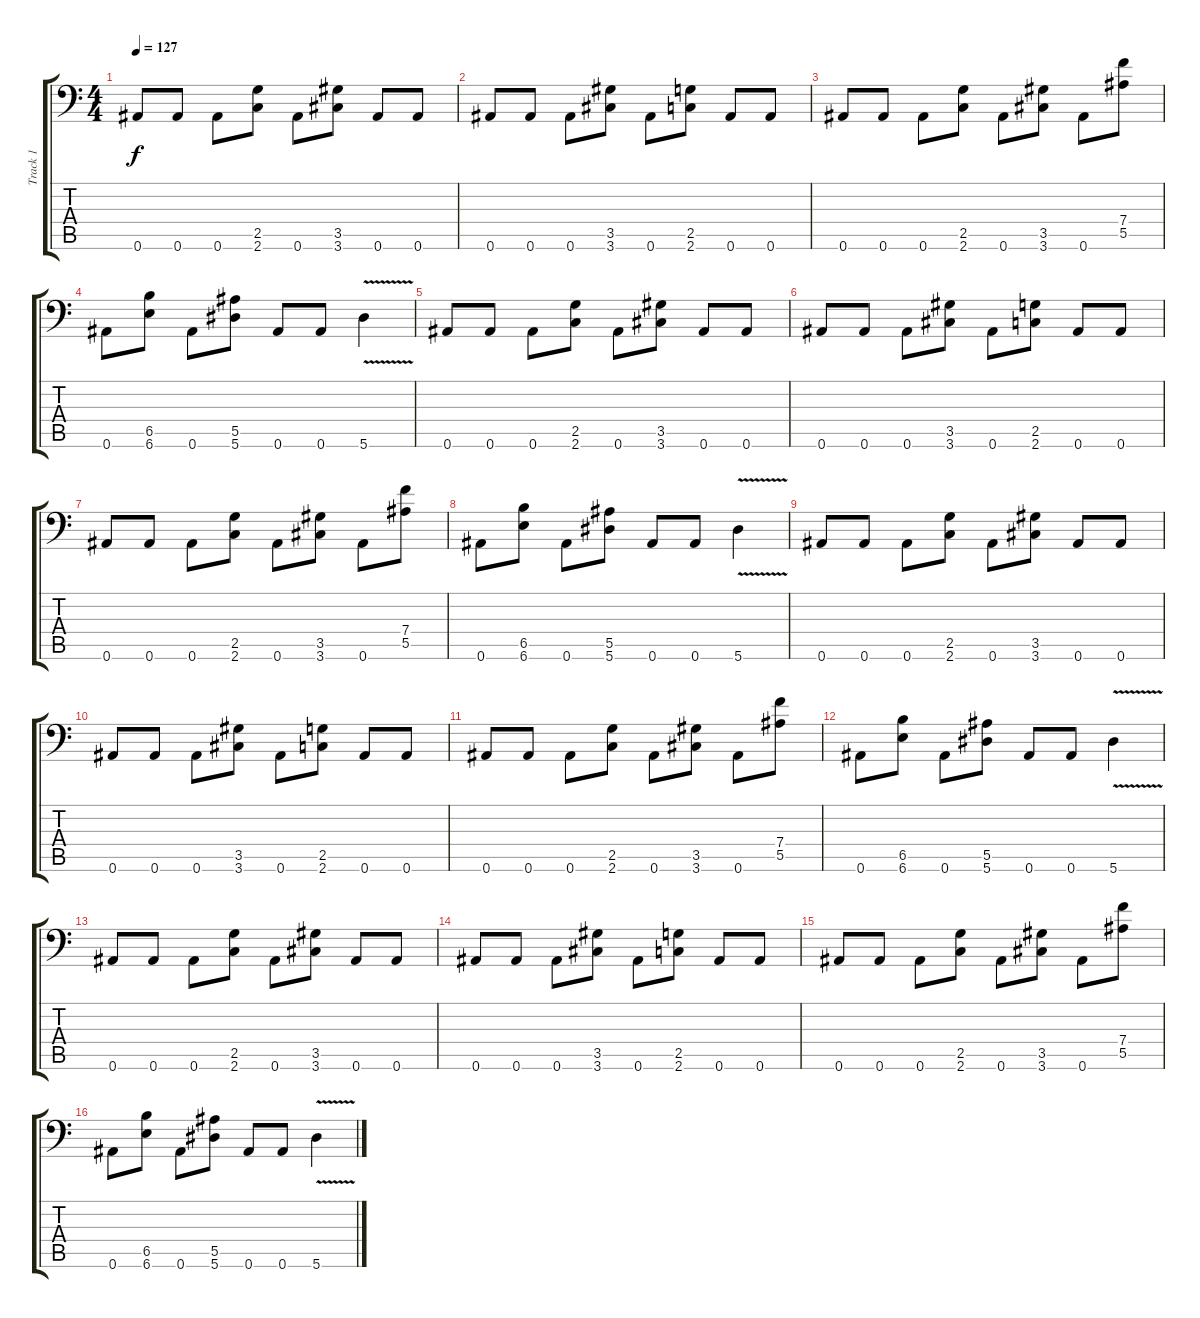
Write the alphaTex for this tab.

\track ("Track 1" "Track 1") {instrument distortionguitar}
\staff {score tabs}
\tuning (C4 G3 Eb3 Bb2 F2 Bb1) {hide}
\ts (4 4)
\tempo 127
\clef f4
\ks c
0.6.8{dy f} 0.6.8 0.6.8 (2.5 2.6).8 0.6.8 (3.5 3.6).8 0.6.8 0.6.8 |
0.6.8 0.6.8 0.6.8 (3.5 3.6).8 0.6.8 (2.5 2.6).8 0.6.8 0.6.8 |
0.6.8 0.6.8 0.6.8 (2.5 2.6).8 0.6.8 (3.5 3.6).8 0.6.8 (7.4 5.5).8 |
0.6.8 (6.5 6.6).8 0.6.8 (5.5 5.6).8 0.6.8 0.6.8 5.6{v}.4 |
0.6.8 0.6.8 0.6.8 (2.5 2.6).8 0.6.8 (3.5 3.6).8 0.6.8 0.6.8 |
0.6.8 0.6.8 0.6.8 (3.5 3.6).8 0.6.8 (2.5 2.6).8 0.6.8 0.6.8 |
0.6.8 0.6.8 0.6.8 (2.5 2.6).8 0.6.8 (3.5 3.6).8 0.6.8 (7.4 5.5).8 |
0.6.8 (6.5 6.6).8 0.6.8 (5.5 5.6).8 0.6.8 0.6.8 5.6{v}.4 |
0.6.8 0.6.8 0.6.8 (2.5 2.6).8 0.6.8 (3.5 3.6).8 0.6.8 0.6.8 |
0.6.8 0.6.8 0.6.8 (3.5 3.6).8 0.6.8 (2.5 2.6).8 0.6.8 0.6.8 |
0.6.8 0.6.8 0.6.8 (2.5 2.6).8 0.6.8 (3.5 3.6).8 0.6.8 (7.4 5.5).8 |
0.6.8 (6.5 6.6).8 0.6.8 (5.5 5.6).8 0.6.8 0.6.8 5.6{v}.4 |
0.6.8 0.6.8 0.6.8 (2.5 2.6).8 0.6.8 (3.5 3.6).8 0.6.8 0.6.8 |
0.6.8 0.6.8 0.6.8 (3.5 3.6).8 0.6.8 (2.5 2.6).8 0.6.8 0.6.8 |
0.6.8 0.6.8 0.6.8 (2.5 2.6).8 0.6.8 (3.5 3.6).8 0.6.8 (7.4 5.5).8 |
0.6.8 (6.5 6.6).8 0.6.8 (5.5 5.6).8 0.6.8 0.6.8 5.6{v}.4
